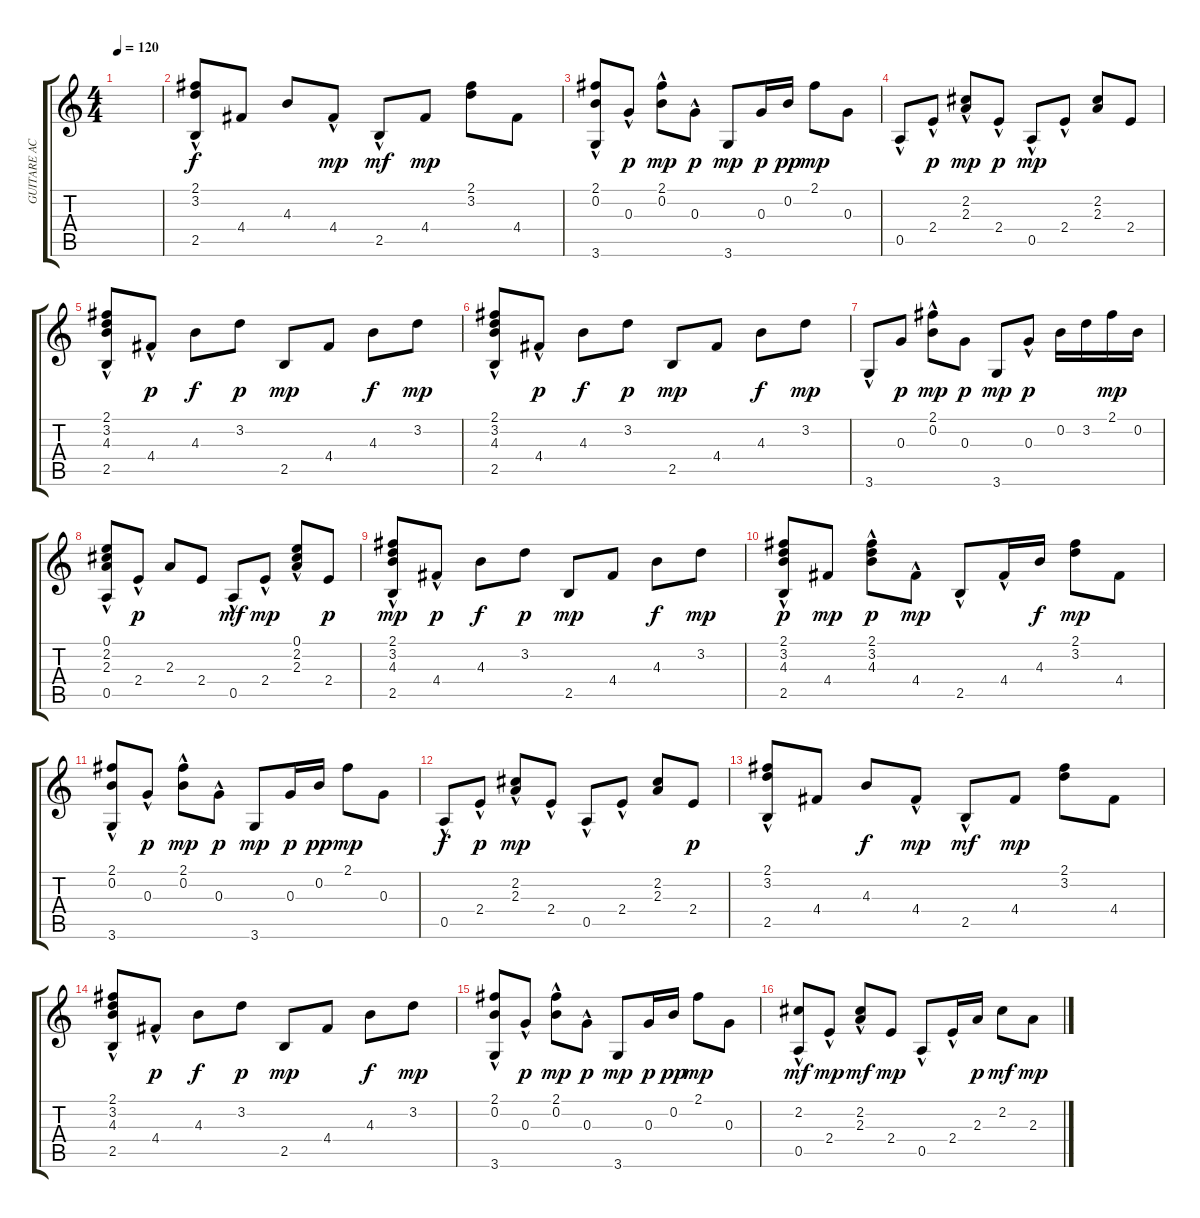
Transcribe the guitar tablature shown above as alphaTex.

\track ("GUITARE ACC" "GUITARE AC") {instrument acousticguitarsteel}
\staff {score tabs}
\tuning (E4 B3 G3 D3 A2 E2) {hide}
\ts (4 4)
\tempo 120
\clef g2
\ks c
|
(2.1 3.2 2.5{hac}).8 4.4.8 4.3.8{dy f} 4.4{hac}.8{dy mp} 2.5{hac}.8{dy mf} 4.4.8{dy mp} (2.1 3.2).8 4.4.8 |
(2.1 0.2 3.6{hac}).8 0.3{hac}.8{dy p} (2.1{hac} 0.2{hac}).8{dy mp} 0.3{hac}.8{dy p} 3.6.8{dy mp} 0.3.16{dy p} 0.2.16{dy pp} 2.1.8{dy mp} 0.3.8 |
0.5{hac}.8 2.4{hac}.8{dy p} (2.2{hac} 2.3).8{dy mp} 2.4{hac}.8{dy p} 0.5{hac}.8{dy mp} 2.4{hac}.8 (2.2 2.3).8 2.4.8 |
(2.1{hac} 3.2 4.3{hac} 2.5{hac}).8 4.4{hac}.8{dy p} 4.3.8{dy f} 3.2.8{dy p} 2.5.8{dy mp} 4.4.8 4.3.8{dy f} 3.2.8{dy mp} |
(2.1{hac} 3.2 4.3{hac} 2.5{hac}).8 4.4{hac}.8{dy p} 4.3.8{dy f} 3.2.8{dy p} 2.5.8{dy mp} 4.4.8 4.3.8{dy f} 3.2.8{dy mp} |
3.6{hac}.8 0.3.8{dy p} (2.1{hac} 0.2{hac}).8{dy mp} 0.3.8{dy p} 3.6.8{dy mp} 0.3{hac}.8{dy p} 0.2.16 3.2.16 2.1.16{dy mp} 0.2.16 |
(0.1 2.2 2.3 0.5{hac}).8 2.4{hac}.8{dy p} 2.3.8 2.4.8 0.5{hac}.8{dy mf} 2.4{hac}.8{dy mp} (0.1 2.2 2.3{hac}).8 2.4.8{dy p} |
(2.1{hac} 3.2 4.3{hac} 2.5{hac}).8{dy mp} 4.4{hac}.8{dy p} 4.3.8{dy f} 3.2.8{dy p} 2.5.8{dy mp} 4.4.8 4.3.8{dy f} 3.2.8{dy mp} |
(2.1{hac} 3.2{hac} 4.3{hac} 2.5{hac}).8{dy p} 4.4.8{dy mp} (2.1{hac} 3.2{hac} 4.3{hac}).8{dy p} 4.4{hac}.8{dy mp} 2.5{hac}.8 4.4{hac}.16 4.3.16{dy f} (2.1 3.2).8{dy mp} 4.4.8 |
(2.1 0.2 3.6{hac}).8 0.3{hac}.8{dy p} (2.1{hac} 0.2{hac}).8{dy mp} 0.3{hac}.8{dy p} 3.6.8{dy mp} 0.3.16{dy p} 0.2.16{dy pp} 2.1.8{dy mp} 0.3.8 |
0.5{hac}.8{dy f} 2.4{hac}.8{dy p} (2.2{hac} 2.3{hac}).8{dy mp} 2.4{hac}.8 0.5{hac}.8 2.4{hac}.8 (2.2 2.3).8 2.4.8{dy p} |
(2.1 3.2 2.5{hac}).8 4.4.8 4.3.8{dy f} 4.4{hac}.8{dy mp} 2.5{hac}.8{dy mf} 4.4.8{dy mp} (2.1 3.2).8 4.4.8 |
(2.1{hac} 3.2 4.3{hac} 2.5{hac}).8 4.4{hac}.8{dy p} 4.3.8{dy f} 3.2.8{dy p} 2.5.8{dy mp} 4.4.8 4.3.8{dy f} 3.2.8{dy mp} |
(2.1 0.2 3.6{hac}).8 0.3{hac}.8{dy p} (2.1{hac} 0.2{hac}).8{dy mp} 0.3{hac}.8{dy p} 3.6.8{dy mp} 0.3.16{dy p} 0.2.16{dy pp} 2.1.8{dy mp} 0.3.8 |
(2.2{hac} 0.5{hac}).8{dy mf} 2.4{hac}.8{dy mp} (2.2{hac} 2.3).8{dy mf} 2.4.8{dy mp} 0.5{hac}.8 2.4{hac}.16 2.3.16{dy p} 2.2.8{dy mf} 2.3.8{dy mp}
